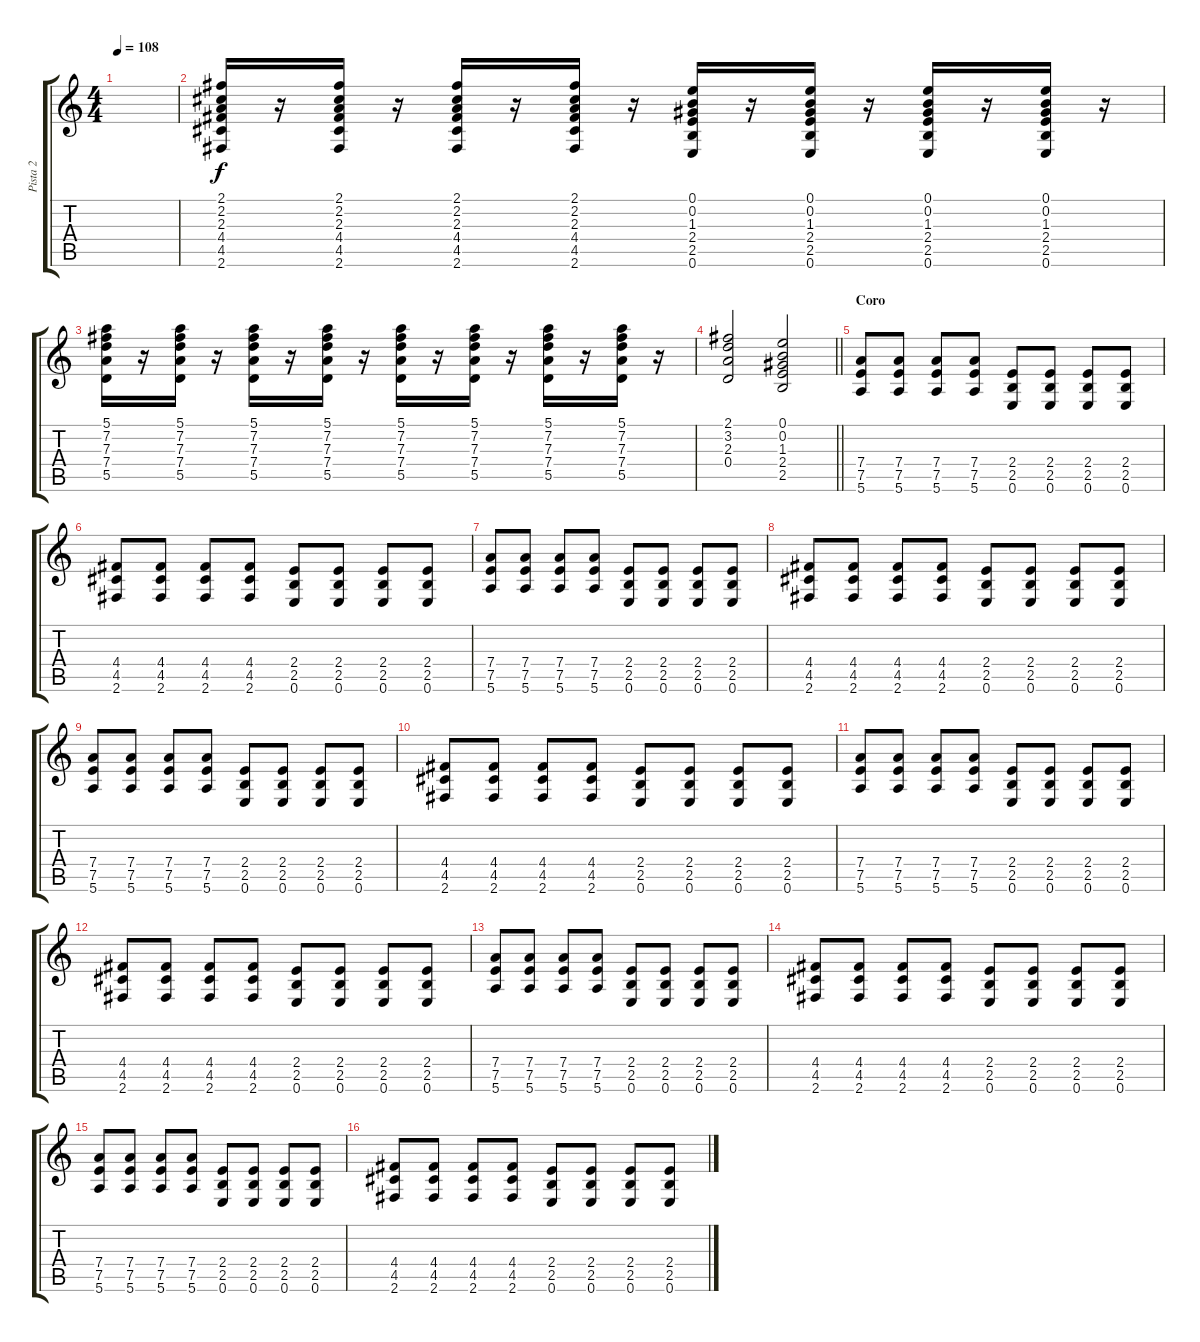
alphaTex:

\track ("Pista 2" "Pista 2") {instrument overdrivenguitar}
\staff {score tabs}
\tuning (E4 B3 G3 D3 A2 E2) {hide}
\ts (4 4)
\tempo 108
\clef g2
\ks c
|
(2.1 2.2 2.3 4.4 4.5 2.6).16{instrument overdrivenguitar} r.16 (2.1 2.2 2.3 4.4 4.5 2.6).16 r.16 (2.1 2.2 2.3 4.4 4.5 2.6).16 r.16 (2.1 2.2 2.3 4.4 4.5 2.6).16 r.16 (0.1 0.2 1.3 2.4 2.5 0.6).16 r.16 (0.1 0.2 1.3 2.4 2.5 0.6).16 r.16 (0.1 0.2 1.3 2.4 2.5 0.6).16 r.16 (0.1 0.2 1.3 2.4 2.5 0.6).16 r.16 |
(5.1 7.2 7.3 7.4 5.5).16 r.16 (5.1 7.2 7.3 7.4 5.5).16 r.16 (5.1 7.2 7.3 7.4 5.5).16 r.16 (5.1 7.2 7.3 7.4 5.5).16 r.16 (5.1 7.2 7.3 7.4 5.5).16 r.16 (5.1 7.2 7.3 7.4 5.5).16 r.16 (5.1 7.2 7.3 7.4 5.5).16 r.16 (5.1 7.2 7.3 7.4 5.5).16 r.16 |
\barLineRight lightlight
(2.1 3.2 2.3 0.4).2 (0.1 0.2 1.3 2.4 2.5).2 |
\section ("" "Coro")
(7.4 7.5 5.6).8 (7.4 7.5 5.6).8 (7.4 7.5 5.6).8 (7.4 7.5 5.6).8 (2.4 2.5 0.6).8 (2.4 2.5 0.6).8 (2.4 2.5 0.6).8 (2.4 2.5 0.6).8 |
(4.4 4.5 2.6).8 (4.4 4.5 2.6).8 (4.4 4.5 2.6).8 (4.4 4.5 2.6).8 (2.4 2.5 0.6).8 (2.4 2.5 0.6).8 (2.4 2.5 0.6).8 (2.4 2.5 0.6).8 |
(7.4 7.5 5.6).8 (7.4 7.5 5.6).8 (7.4 7.5 5.6).8 (7.4 7.5 5.6).8 (2.4 2.5 0.6).8 (2.4 2.5 0.6).8 (2.4 2.5 0.6).8 (2.4 2.5 0.6).8 |
(4.4 4.5 2.6).8 (4.4 4.5 2.6).8 (4.4 4.5 2.6).8 (4.4 4.5 2.6).8 (2.4 2.5 0.6).8 (2.4 2.5 0.6).8 (2.4 2.5 0.6).8 (2.4 2.5 0.6).8 |
(7.4 7.5 5.6).8 (7.4 7.5 5.6).8 (7.4 7.5 5.6).8 (7.4 7.5 5.6).8 (2.4 2.5 0.6).8 (2.4 2.5 0.6).8 (2.4 2.5 0.6).8 (2.4 2.5 0.6).8 |
(4.4 4.5 2.6).8 (4.4 4.5 2.6).8 (4.4 4.5 2.6).8 (4.4 4.5 2.6).8 (2.4 2.5 0.6).8 (2.4 2.5 0.6).8 (2.4 2.5 0.6).8 (2.4 2.5 0.6).8 |
(7.4 7.5 5.6).8 (7.4 7.5 5.6).8 (7.4 7.5 5.6).8 (7.4 7.5 5.6).8 (2.4 2.5 0.6).8 (2.4 2.5 0.6).8 (2.4 2.5 0.6).8 (2.4 2.5 0.6).8 |
(4.4 4.5 2.6).8 (4.4 4.5 2.6).8 (4.4 4.5 2.6).8 (4.4 4.5 2.6).8 (2.4 2.5 0.6).8 (2.4 2.5 0.6).8 (2.4 2.5 0.6).8 (2.4 2.5 0.6).8 |
(7.4 7.5 5.6).8{volume 11 instrument distortionguitar} (7.4 7.5 5.6).8 (7.4 7.5 5.6).8 (7.4 7.5 5.6).8 (2.4 2.5 0.6).8 (2.4 2.5 0.6).8 (2.4 2.5 0.6).8 (2.4 2.5 0.6).8 |
(4.4 4.5 2.6).8 (4.4 4.5 2.6).8 (4.4 4.5 2.6).8 (4.4 4.5 2.6).8 (2.4 2.5 0.6).8 (2.4 2.5 0.6).8 (2.4 2.5 0.6).8 (2.4 2.5 0.6).8 |
(7.4 7.5 5.6).8 (7.4 7.5 5.6).8 (7.4 7.5 5.6).8 (7.4 7.5 5.6).8 (2.4 2.5 0.6).8 (2.4 2.5 0.6).8 (2.4 2.5 0.6).8 (2.4 2.5 0.6).8 |
(4.4 4.5 2.6).8 (4.4 4.5 2.6).8 (4.4 4.5 2.6).8 (4.4 4.5 2.6).8 (2.4 2.5 0.6).8 (2.4 2.5 0.6).8 (2.4 2.5 0.6).8 (2.4 2.5 0.6).8
